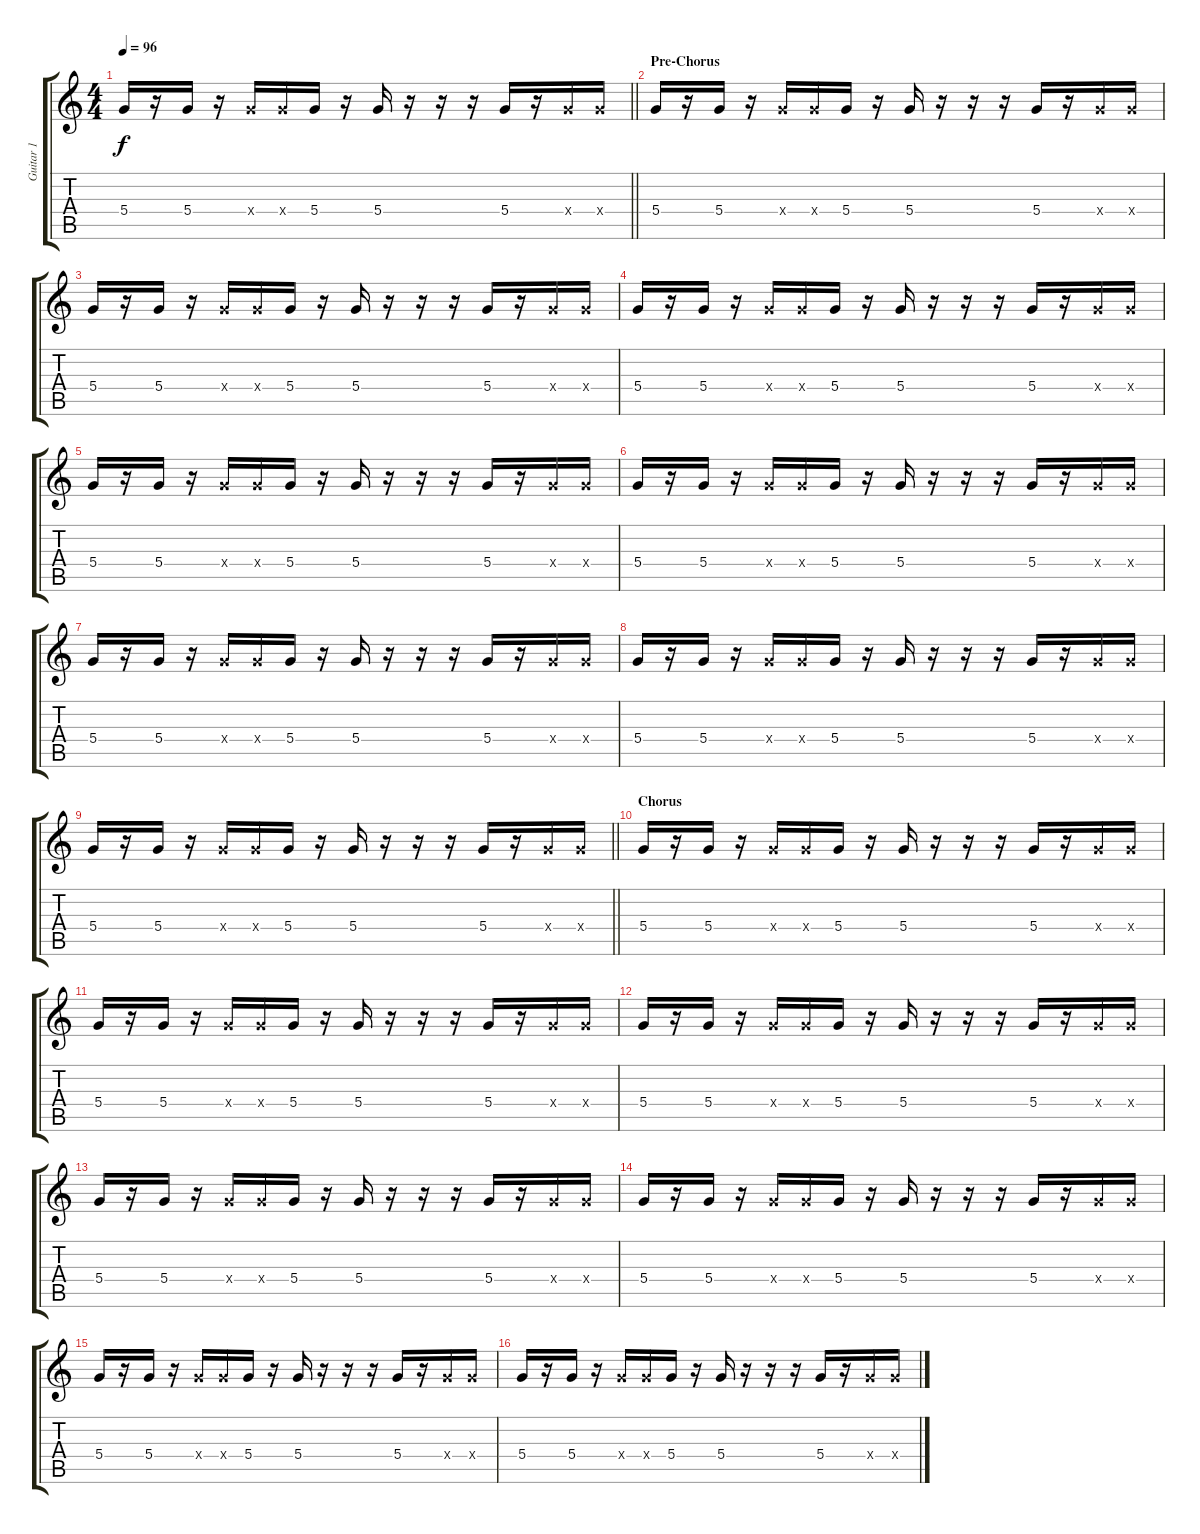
\track ("Guitar 1" "Guitar 1") {instrument electricguitarjazz}
\staff {score tabs}
\tuning (E4 B3 G3 D3 A2 E2) {hide}
\ts (4 4)
\tempo 96
\clef g2
\barLineRight lightlight
\ks c
5.4.16{dy f} r.16 5.4.16 r.16 5.4{x}.16 5.4{x}.16 5.4.16 r.16 5.4.16 r.16 r.16 r.16 5.4.16 r.16 5.4{x}.16 5.4{x}.16 |
\section ("" "Pre-Chorus")
5.4.16 r.16 5.4.16 r.16 5.4{x}.16 5.4{x}.16 5.4.16 r.16 5.4.16 r.16 r.16 r.16 5.4.16 r.16 5.4{x}.16 5.4{x}.16 |
5.4.16 r.16 5.4.16 r.16 5.4{x}.16 5.4{x}.16 5.4.16 r.16 5.4.16 r.16 r.16 r.16 5.4.16 r.16 5.4{x}.16 5.4{x}.16 |
5.4.16 r.16 5.4.16 r.16 5.4{x}.16 5.4{x}.16 5.4.16 r.16 5.4.16 r.16 r.16 r.16 5.4.16 r.16 5.4{x}.16 5.4{x}.16 |
5.4.16 r.16 5.4.16 r.16 5.4{x}.16 5.4{x}.16 5.4.16 r.16 5.4.16 r.16 r.16 r.16 5.4.16 r.16 5.4{x}.16 5.4{x}.16 |
5.4.16 r.16 5.4.16 r.16 5.4{x}.16 5.4{x}.16 5.4.16 r.16 5.4.16 r.16 r.16 r.16 5.4.16 r.16 5.4{x}.16 5.4{x}.16 |
5.4.16 r.16 5.4.16 r.16 5.4{x}.16 5.4{x}.16 5.4.16 r.16 5.4.16 r.16 r.16 r.16 5.4.16 r.16 5.4{x}.16 5.4{x}.16 |
5.4.16 r.16 5.4.16 r.16 5.4{x}.16 5.4{x}.16 5.4.16 r.16 5.4.16 r.16 r.16 r.16 5.4.16 r.16 5.4{x}.16 5.4{x}.16 |
\barLineRight lightlight
5.4.16 r.16 5.4.16 r.16 5.4{x}.16 5.4{x}.16 5.4.16 r.16 5.4.16 r.16 r.16 r.16 5.4.16 r.16 5.4{x}.16 5.4{x}.16 |
\section ("" "Chorus")
5.4.16 r.16 5.4.16 r.16 5.4{x}.16 5.4{x}.16 5.4.16 r.16 5.4.16 r.16 r.16 r.16 5.4.16 r.16 5.4{x}.16 5.4{x}.16 |
5.4.16 r.16 5.4.16 r.16 5.4{x}.16 5.4{x}.16 5.4.16 r.16 5.4.16 r.16 r.16 r.16 5.4.16 r.16 5.4{x}.16 5.4{x}.16 |
5.4.16 r.16 5.4.16 r.16 5.4{x}.16 5.4{x}.16 5.4.16 r.16 5.4.16 r.16 r.16 r.16 5.4.16 r.16 5.4{x}.16 5.4{x}.16 |
5.4.16 r.16 5.4.16 r.16 5.4{x}.16 5.4{x}.16 5.4.16 r.16 5.4.16 r.16 r.16 r.16 5.4.16 r.16 5.4{x}.16 5.4{x}.16 |
5.4.16 r.16 5.4.16 r.16 5.4{x}.16 5.4{x}.16 5.4.16 r.16 5.4.16 r.16 r.16 r.16 5.4.16 r.16 5.4{x}.16 5.4{x}.16 |
5.4.16 r.16 5.4.16 r.16 5.4{x}.16 5.4{x}.16 5.4.16 r.16 5.4.16 r.16 r.16 r.16 5.4.16 r.16 5.4{x}.16 5.4{x}.16 |
5.4.16 r.16 5.4.16 r.16 5.4{x}.16 5.4{x}.16 5.4.16 r.16 5.4.16 r.16 r.16 r.16 5.4.16 r.16 5.4{x}.16 5.4{x}.16
